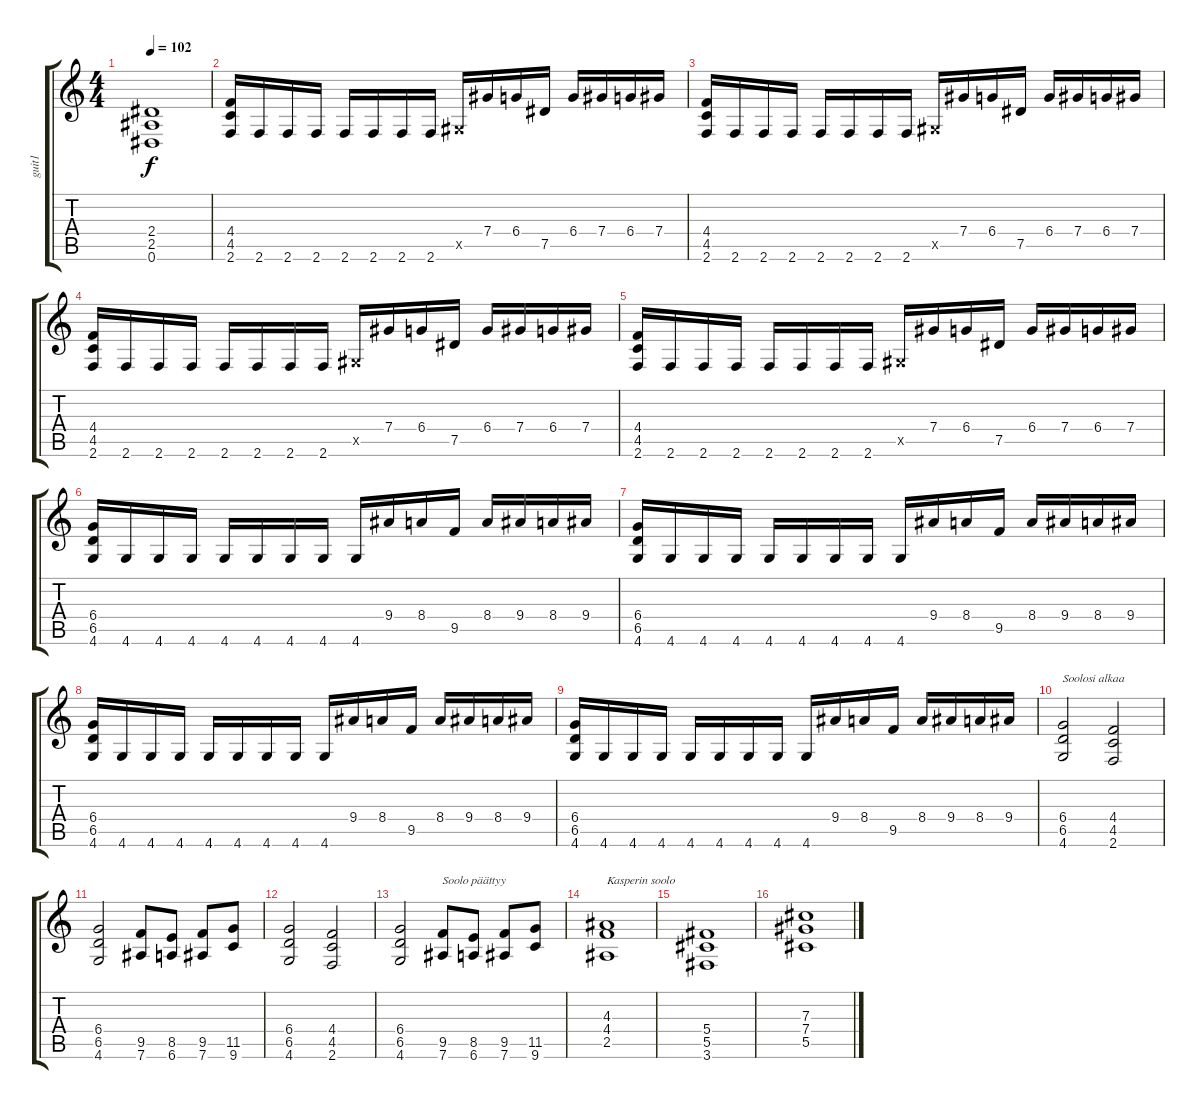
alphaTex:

\track ("guit1" "guit1") {instrument distortionguitar}
\staff {score tabs}
\tuning (Eb4 Bb3 Gb3 Db3 Ab2 Eb2) {hide}
\ts (4 4)
\tempo 102
\clef g2
\ks c
(2.4{t} 2.5{t} 0.6{t}).1{dy f} |
(4.4 4.5 2.6).16 2.6.16 2.6.16 2.6.16 2.6.16 2.6.16 2.6.16 2.6.16 0.5{x}.16 7.4.16 6.4.16 7.5.16 6.4.16 7.4.16 6.4.16 7.4.16 |
(4.4 4.5 2.6).16 2.6.16 2.6.16 2.6.16 2.6.16 2.6.16 2.6.16 2.6.16 0.5{x}.16 7.4.16 6.4.16 7.5.16 6.4.16 7.4.16 6.4.16 7.4.16 |
(4.4 4.5 2.6).16 2.6.16 2.6.16 2.6.16 2.6.16 2.6.16 2.6.16 2.6.16 0.5{x}.16 7.4.16 6.4.16 7.5.16 6.4.16 7.4.16 6.4.16 7.4.16 |
(4.4 4.5 2.6).16 2.6.16 2.6.16 2.6.16 2.6.16 2.6.16 2.6.16 2.6.16 0.5{x}.16 7.4.16 6.4.16 7.5.16 6.4.16 7.4.16 6.4.16 7.4.16 |
(6.4 6.5 4.6).16 4.6.16 4.6.16 4.6.16 4.6.16 4.6.16 4.6.16 4.6.16 4.6.16 9.4.16 8.4.16 9.5.16 8.4.16 9.4.16 8.4.16 9.4.16 |
(6.4 6.5 4.6).16 4.6.16 4.6.16 4.6.16 4.6.16 4.6.16 4.6.16 4.6.16 4.6.16 9.4.16 8.4.16 9.5.16 8.4.16 9.4.16 8.4.16 9.4.16 |
(6.4 6.5 4.6).16 4.6.16 4.6.16 4.6.16 4.6.16 4.6.16 4.6.16 4.6.16 4.6.16 9.4.16 8.4.16 9.5.16 8.4.16 9.4.16 8.4.16 9.4.16 |
(6.4 6.5 4.6).16 4.6.16 4.6.16 4.6.16 4.6.16 4.6.16 4.6.16 4.6.16 4.6.16 9.4.16 8.4.16 9.5.16 8.4.16 9.4.16 8.4.16 9.4.16 |
(6.4 6.5 4.6).2{txt "Soolosi alkaa"} (4.4 4.5 2.6).2 |
(6.4 6.5 4.6).2 (9.5 7.6).8 (8.5 6.6).8 (9.5 7.6).8 (11.5 9.6).8 |
(6.4 6.5 4.6).2 (4.4 4.5 2.6).2 |
(6.4 6.5 4.6).2 (9.5 7.6).8{txt "Soolo päättyy"} (8.5 6.6).8 (9.5 7.6).8 (11.5 9.6).8 |
(4.3 4.4 2.5).1{txt "Kasperin soolo"} |
(5.4 5.5 3.6).1 |
(7.3 7.4 5.5).1
